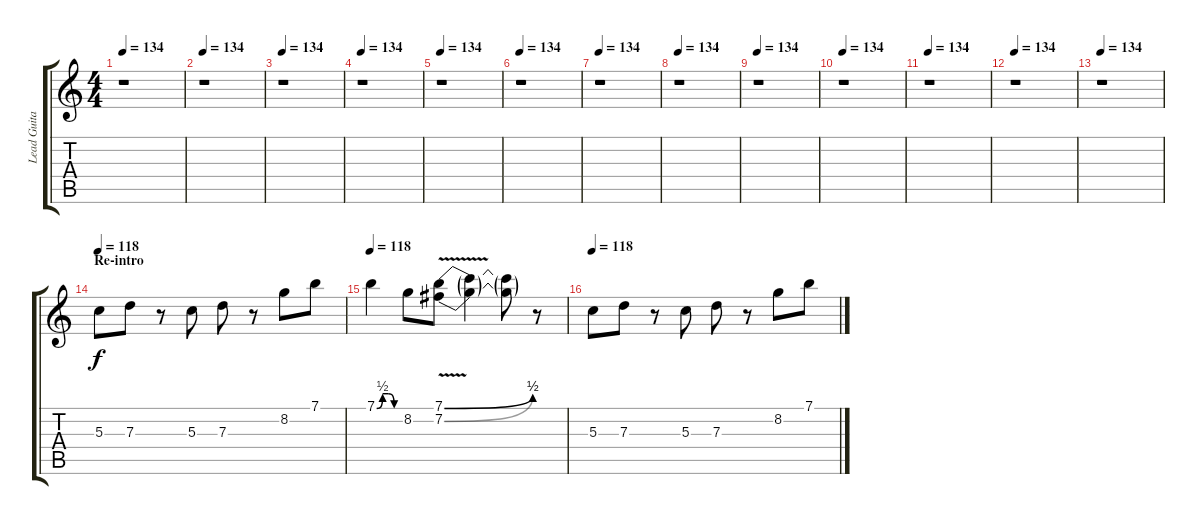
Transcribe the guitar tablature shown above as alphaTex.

\track ("Lead Guitar" "Lead Guita") {instrument overdrivenguitar}
\staff {score tabs}
\tuning (E4 B3 G3 D3 A2 D2) {hide}
\ts (4 4)
\tempo 134
\clef g2
\ks c
r.1{dy f} |
\tempo 134
r.1 |
\tempo 134
r.1 |
\tempo 134
r.1 |
\tempo 134
r.1 |
\tempo 134
r.1 |
\tempo 134
r.1 |
\tempo 134
r.1 |
\tempo 134
r.1 |
\tempo 134
r.1 |
\tempo 134
r.1 |
\tempo 134
r.1 |
\tempo 134
r.1 |
\section ("" "Re-intro")
\tempo 118
5.3.8 7.3.8 r.8 5.3.8 7.3.8 r.8 8.2.8 7.1.8 |
\tempo 118
7.1{be (custom 0 0 15 2 30 2 45 0 60 0)}.4 8.2.8 (7.1{be (bend 0 0 60 2) v} 7.2{be (bend 0 0 60 2) v}).8 (7.1{t} 7.2{t}).4 (7.1{t} 7.2{t}).8 r.8 |
\tempo 118
5.3.8 7.3.8 r.8 5.3.8 7.3.8 r.8 8.2.8 7.1.8
